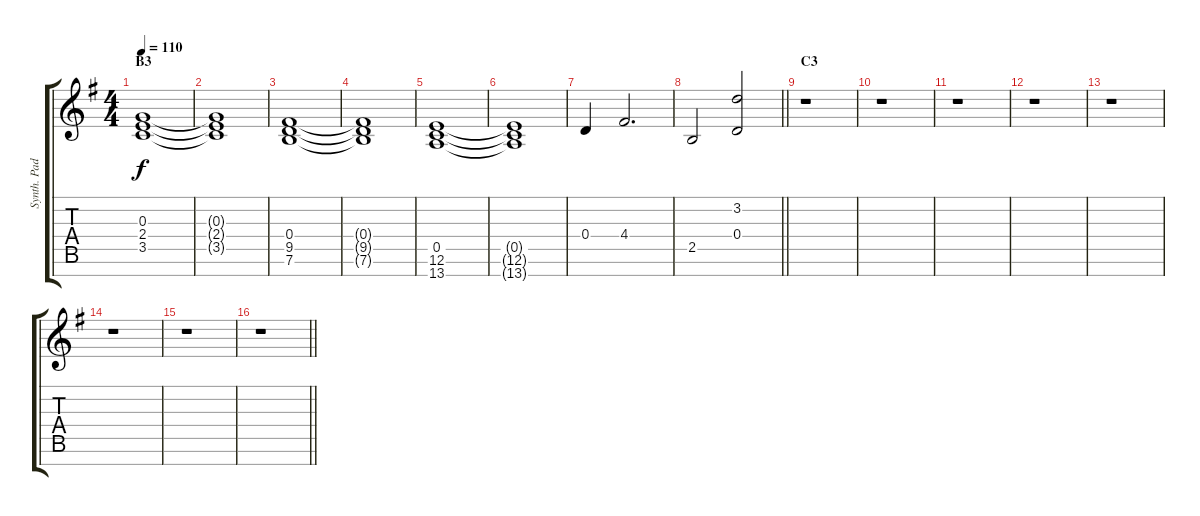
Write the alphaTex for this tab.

\track ("Synth. Pad" "Synth. Pad") {instrument pad2warm}
\staff {score tabs}
\tuning (E5 B4 G4 D4 A3 E3 B2) {hide}
\ts (4 4)
\section ("" "B3")
\tempo 110
\clef g2
\ks g
(0.3 2.4 3.5).1{dy f} |
(0.3{t} 2.4{t} 3.5{t}).1 |
(0.4 9.5 7.6).1 |
(0.4{t} 9.5{t} 7.6{t}).1 |
(0.5 12.6 13.7).1 |
(0.5{t} 12.6{t} 13.7{t}).1 |
0.4.4 4.4.2{d} |
\barLineRight lightlight
2.5.2 (3.2 0.4).2 |
\section ("" "C3")
r.1 |
r.1 |
r.1 |
r.1 |
r.1 |
r.1 |
r.1 |
\barLineRight lightlight
r.1
